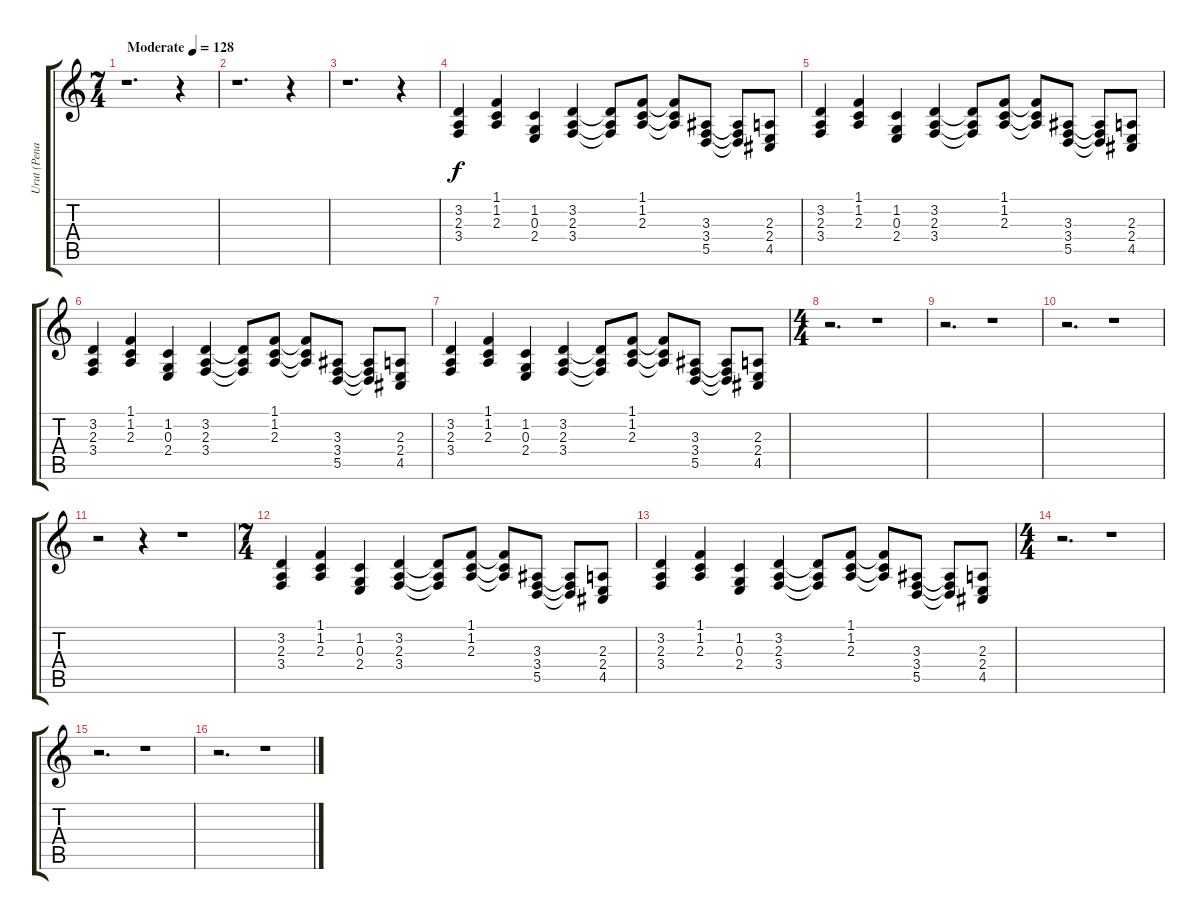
\track ("Urut (Pena Peninkilampi)" "Urut (Pena") {instrument rockorgan}
\staff {score tabs}
\tuning (E4 B3 G3 D3 A2 E2) {hide}
\ts (7 4)
\tempo (128 "Moderate")
\clef g2
\ks c
r.1{d dy f instrument rockorgan} r.4 |
r.1{d} r.4 |
r.1{d} r.4 |
(3.2 2.3 3.4).4 (1.1 1.2 2.3).4 (1.2 0.3 2.4).4 (3.2 2.3 3.4).4 (3.2{t} 2.3{t} 3.4{t}).8 (1.1 1.2 2.3).8 (1.1{t} 1.2{t} 2.3{t}).8 (3.3 3.4 5.5).8 (3.3{t} 3.4{t} 5.5{t}).8 (2.3 2.4 4.5).8 |
(3.2 2.3 3.4).4 (1.1 1.2 2.3).4 (1.2 0.3 2.4).4 (3.2 2.3 3.4).4 (3.2{t} 2.3{t} 3.4{t}).8 (1.1 1.2 2.3).8 (1.1{t} 1.2{t} 2.3{t}).8 (3.3 3.4 5.5).8 (3.3{t} 3.4{t} 5.5{t}).8 (2.3 2.4 4.5).8 |
(3.2 2.3 3.4).4 (1.1 1.2 2.3).4 (1.2 0.3 2.4).4 (3.2 2.3 3.4).4 (3.2{t} 2.3{t} 3.4{t}).8 (1.1 1.2 2.3).8 (1.1{t} 1.2{t} 2.3{t}).8 (3.3 3.4 5.5).8 (3.3{t} 3.4{t} 5.5{t}).8 (2.3 2.4 4.5).8 |
(3.2 2.3 3.4).4 (1.1 1.2 2.3).4 (1.2 0.3 2.4).4 (3.2 2.3 3.4).4 (3.2{t} 2.3{t} 3.4{t}).8 (1.1 1.2 2.3).8 (1.1{t} 1.2{t} 2.3{t}).8 (3.3 3.4 5.5).8 (3.3{t} 3.4{t} 5.5{t}).8 (2.3 2.4 4.5).8 |
\ts (4 4)
r.2{d} r.1 |
r.2{d} r.1 |
r.2{d} r.1 |
r.2 r.4 r.1 |
\ts (7 4)
(3.2 2.3 3.4).4 (1.1 1.2 2.3).4 (1.2 0.3 2.4).4 (3.2 2.3 3.4).4 (3.2{t} 2.3{t} 3.4{t}).8 (1.1 1.2 2.3).8 (1.1{t} 1.2{t} 2.3{t}).8 (3.3 3.4 5.5).8 (3.3{t} 3.4{t} 5.5{t}).8 (2.3 2.4 4.5).8 |
(3.2 2.3 3.4).4 (1.1 1.2 2.3).4 (1.2 0.3 2.4).4 (3.2 2.3 3.4).4 (3.2{t} 2.3{t} 3.4{t}).8 (1.1 1.2 2.3).8 (1.1{t} 1.2{t} 2.3{t}).8 (3.3 3.4 5.5).8 (3.3{t} 3.4{t} 5.5{t}).8 (2.3 2.4 4.5).8 |
\ts (4 4)
r.2{d} r.1 |
r.2{d} r.1 |
r.2{d} r.1
